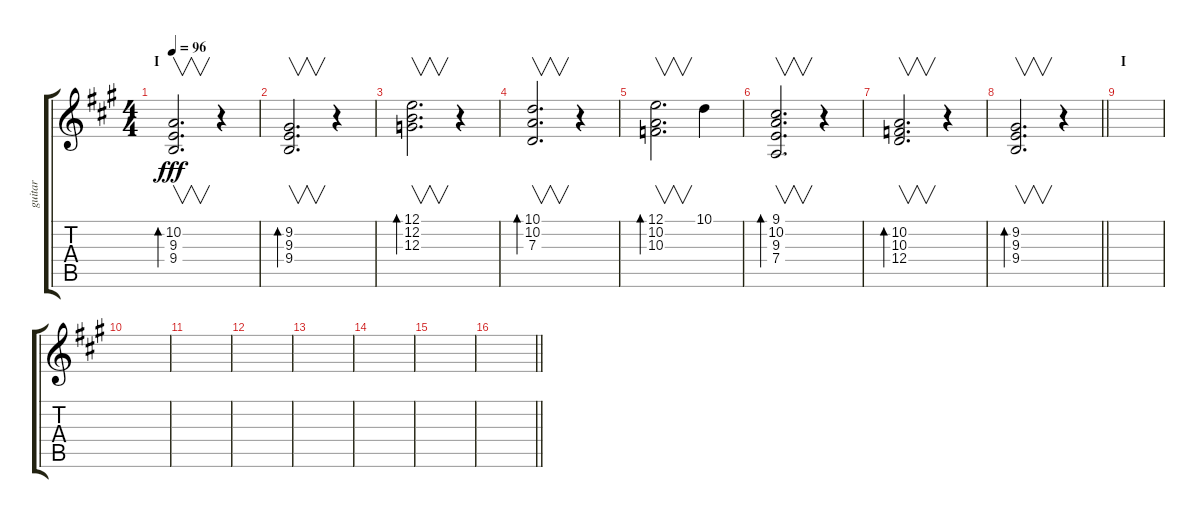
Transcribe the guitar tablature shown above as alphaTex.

\track ("guitar" "guitar") {instrument pad5bowed}
\staff {score tabs}
\tuning (E4 B3 G3 D3 A2 E2) {hide}
\ts (4 4)
\section ("" "I")
\tempo 96
\clef g2
\ks a
(10.2 9.3 9.4).2{v d bd 240 dy fff instrument pad5bowed} r.4 |
(9.2 9.3 9.4).2{v d bd 240} r.4 |
(12.1 12.2 12.3).2{v d bd 240} r.4 |
(10.1 10.2 7.3).2{v d bd 240} r.4 |
(12.1 10.2 10.3).2{v d bd 240} 10.1.4 |
(9.1 10.2 9.3 7.4).2{v d bd 240} r.4 |
(10.2 10.3 12.4).2{v d bd 240} r.4 |
\barLineRight lightlight
(9.2 9.3 9.4).2{v d bd 240} r.4 |
\section ("" "I")
|
|
|
|
|
|
|
\barLineRight lightlight
